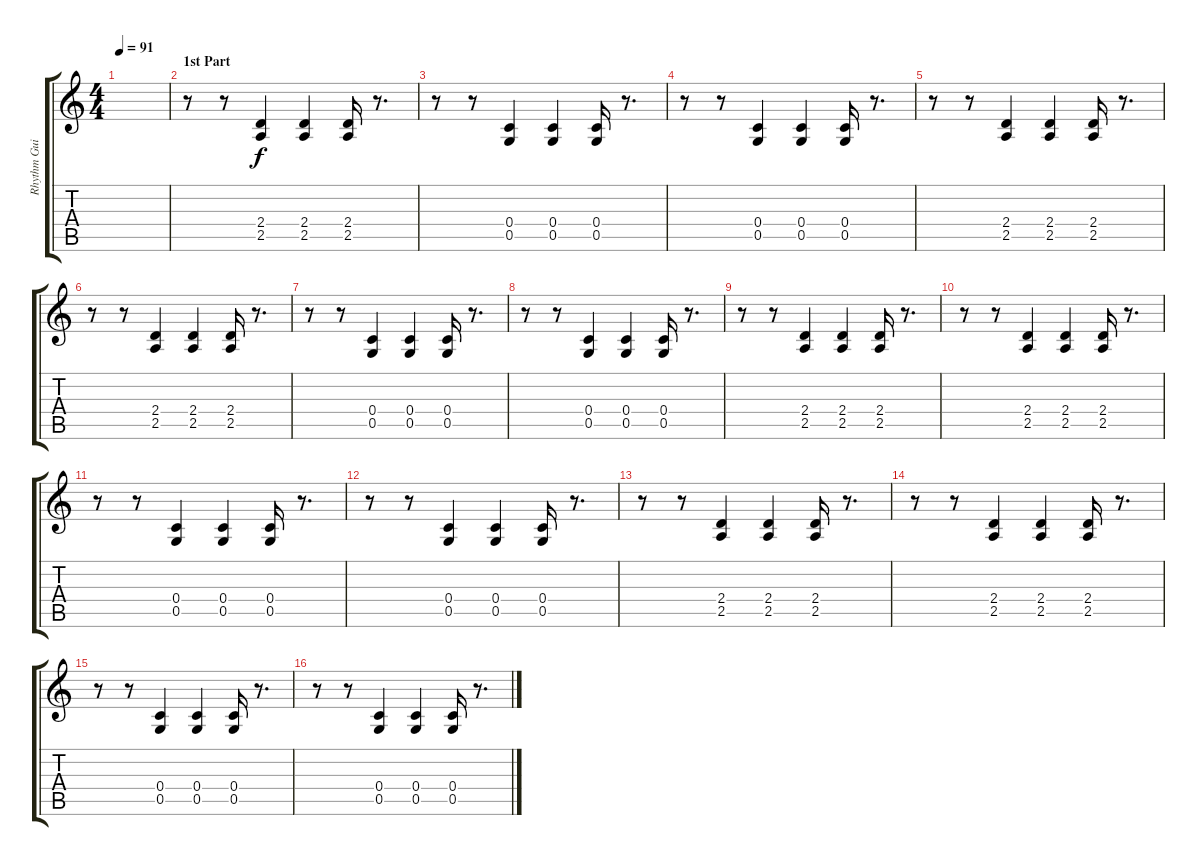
\track ("Rhythm Guitar (Hakan)" "Rhythm Gui") {instrument distortionguitar}
\staff {score tabs}
\tuning (D4 A3 F3 C3 G2 D2) {hide}
\ts (4 4)
\tempo 91
\clef g2
\ks c
|
\section ("" "1st Part")
r.8 r.8 (2.4 2.5).4 (2.4 2.5).4 (2.4 2.5).16 r.8{d} |
r.8 r.8 (0.4 0.5).4 (0.4 0.5).4 (0.4 0.5).16 r.8{d} |
r.8 r.8 (0.4 0.5).4 (0.4 0.5).4 (0.4 0.5).16 r.8{d} |
r.8 r.8 (2.4 2.5).4 (2.4 2.5).4 (2.4 2.5).16 r.8{d} |
r.8 r.8 (2.4 2.5).4 (2.4 2.5).4 (2.4 2.5).16 r.8{d} |
r.8 r.8 (0.4 0.5).4 (0.4 0.5).4 (0.4 0.5).16 r.8{d} |
r.8 r.8 (0.4 0.5).4 (0.4 0.5).4 (0.4 0.5).16 r.8{d} |
r.8 r.8 (2.4 2.5).4 (2.4 2.5).4 (2.4 2.5).16 r.8{d} |
r.8 r.8 (2.4 2.5).4 (2.4 2.5).4 (2.4 2.5).16 r.8{d} |
r.8 r.8 (0.4 0.5).4 (0.4 0.5).4 (0.4 0.5).16 r.8{d} |
r.8 r.8 (0.4 0.5).4 (0.4 0.5).4 (0.4 0.5).16 r.8{d} |
r.8 r.8 (2.4 2.5).4 (2.4 2.5).4 (2.4 2.5).16 r.8{d} |
r.8 r.8 (2.4 2.5).4 (2.4 2.5).4 (2.4 2.5).16 r.8{d} |
r.8 r.8 (0.4 0.5).4 (0.4 0.5).4 (0.4 0.5).16 r.8{d} |
r.8 r.8 (0.4 0.5).4 (0.4 0.5).4 (0.4 0.5).16 r.8{d}
